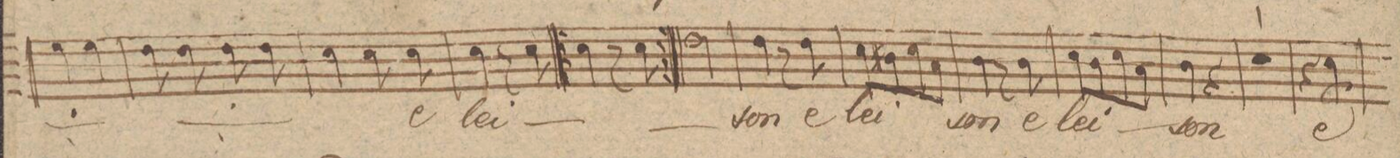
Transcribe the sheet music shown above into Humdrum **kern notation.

**kern	**text	**dynam
*I"Tenore	*	*
*clefC4	*	*
*k[f#c#g#d#]	*	*
*M2/4	*	*
4d#\	-lei-	.
4d#\	-son	.
=102	=102	=102
8c#\	Ky-	.
8c#\	-ri-	.
8c#\	-e	.
8c#\	e-	.
=103	=103	=103
4B\	-lei-	.
8B\	-son	.
*	*Xij	*
8B\	e-	.
=104	=104	=104
4B\	-lei-	.
8r	.	.
8B\	.	.
=105	=105	=105
4B\	.	.
8r	.	.
8B\	.	.
=106	=106	=106
4B\	.	.
8r	.	.
8B\	.	.
=107	=107	=107
2c#\	.	.
=108	=108	=108
4c#\	-son	.
8r	.	.
8c#\	e-	.
=109	=109	=109
8B\L	-lei-	.
8A#X\	.	.
8B\	.	.
8G#\J	.	.
=110	=110	=110
4A\	-son	.
8r	.	.
8A\	e-	.
=111	=111	=111
8B\L	-lei-	.
8A\	.	.
8B\	.	.
8G#\J	.	.
=112	=112	=112
4A\	-son	.
4r	.	.
=113	=113	=113
2r	.	.
=114	=114	=114
4r	.	.
4B\	e-	.
=115	=115	=115
*-	*-	*-
